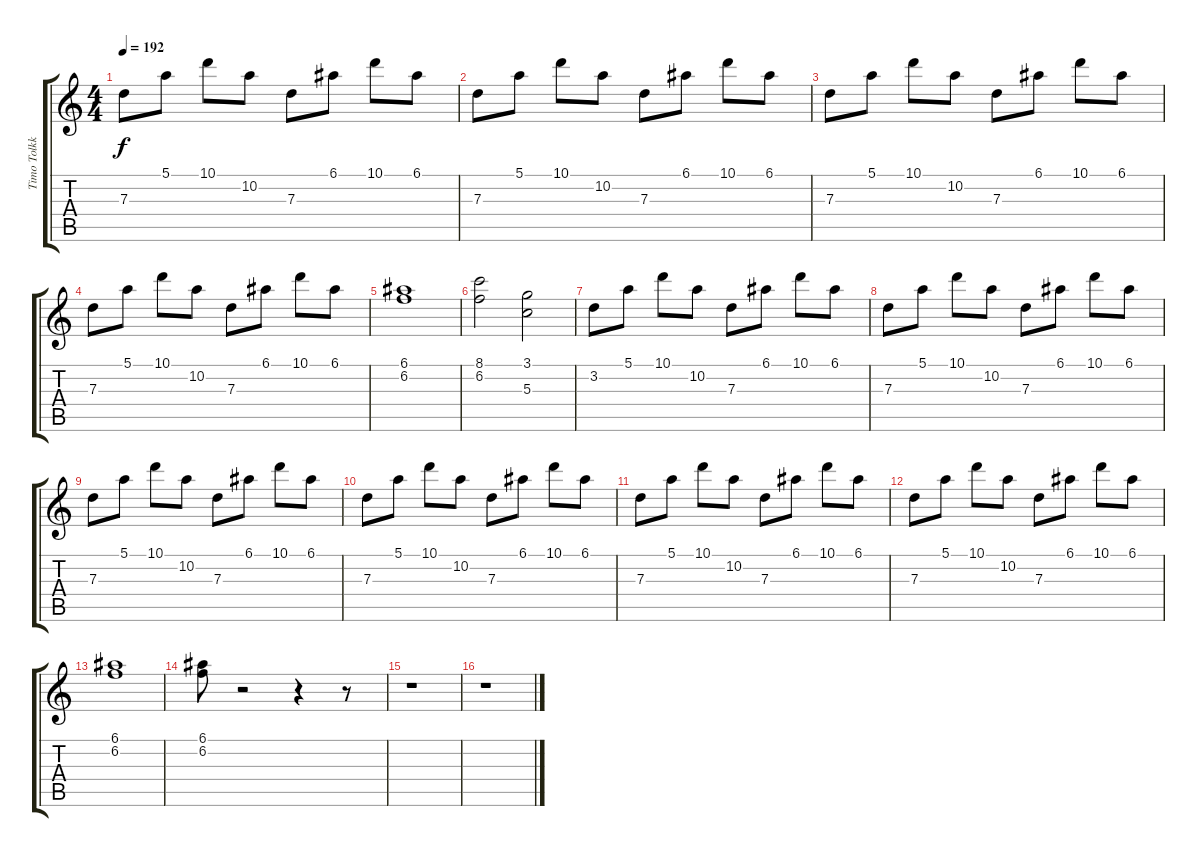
\track ("Timo Tolkki" "Timo Tolkk") {instrument distortionguitar}
\staff {score tabs}
\tuning (E4 B3 G3 D3 A2 E2) {hide}
\ts (4 4)
\tempo 192
\clef g2
\ks c
7.3.8{dy f} 5.1.8 10.1.8 10.2.8 7.3.8 6.1.8 10.1.8 6.1.8 |
7.3.8 5.1.8 10.1.8 10.2.8 7.3.8 6.1.8 10.1.8 6.1.8 |
7.3.8 5.1.8 10.1.8 10.2.8 7.3.8 6.1.8 10.1.8 6.1.8 |
7.3.8 5.1.8 10.1.8 10.2.8 7.3.8 6.1.8 10.1.8 6.1.8 |
(6.1 6.2).1 |
(8.1 6.2).2 (3.1 5.3).2 |
3.2.8 5.1.8 10.1.8 10.2.8 7.3.8 6.1.8 10.1.8 6.1.8 |
7.3.8 5.1.8 10.1.8 10.2.8 7.3.8 6.1.8 10.1.8 6.1.8 |
7.3.8 5.1.8 10.1.8 10.2.8 7.3.8 6.1.8 10.1.8 6.1.8 |
7.3.8 5.1.8 10.1.8 10.2.8 7.3.8 6.1.8 10.1.8 6.1.8 |
7.3.8 5.1.8 10.1.8 10.2.8 7.3.8 6.1.8 10.1.8 6.1.8 |
7.3.8 5.1.8 10.1.8 10.2.8 7.3.8 6.1.8 10.1.8 6.1.8 |
(6.1 6.2).1 |
(6.1 6.2).8 r.2 r.4 r.8 |
r.1 |
r.1
